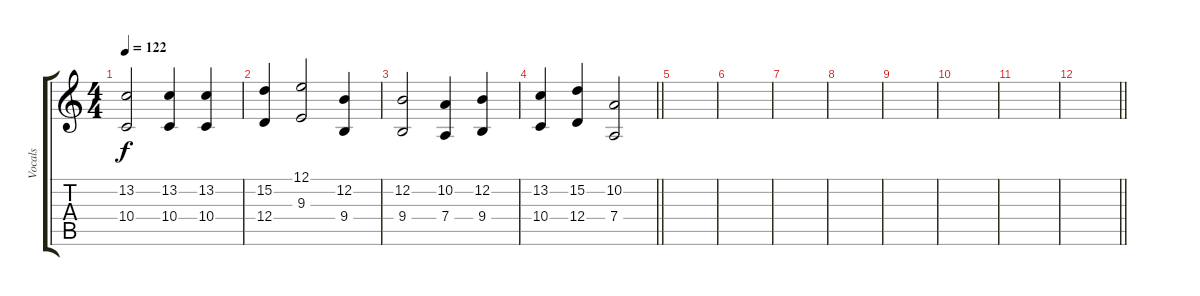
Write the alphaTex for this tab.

\track ("Vocals" "Vocals") {instrument viola}
\staff {score tabs}
\tuning (E4 B3 G3 D3 A2 E2) {hide}
\ts (4 4)
\tempo 122
\clef g2
\ks c
(13.2 10.4).2{dy f} (13.2 10.4).4 (13.2 10.4).4 |
(15.2 12.4).4 (12.1 9.3).2 (12.2 9.4).4 |
(12.2 9.4).2 (10.2 7.4).4 (12.2 9.4).4 |
\barLineRight lightlight
(13.2 10.4).4 (15.2 12.4).4 (10.2 7.4).2 |
|
|
|
|
|
|
|
\barLineRight lightlight
